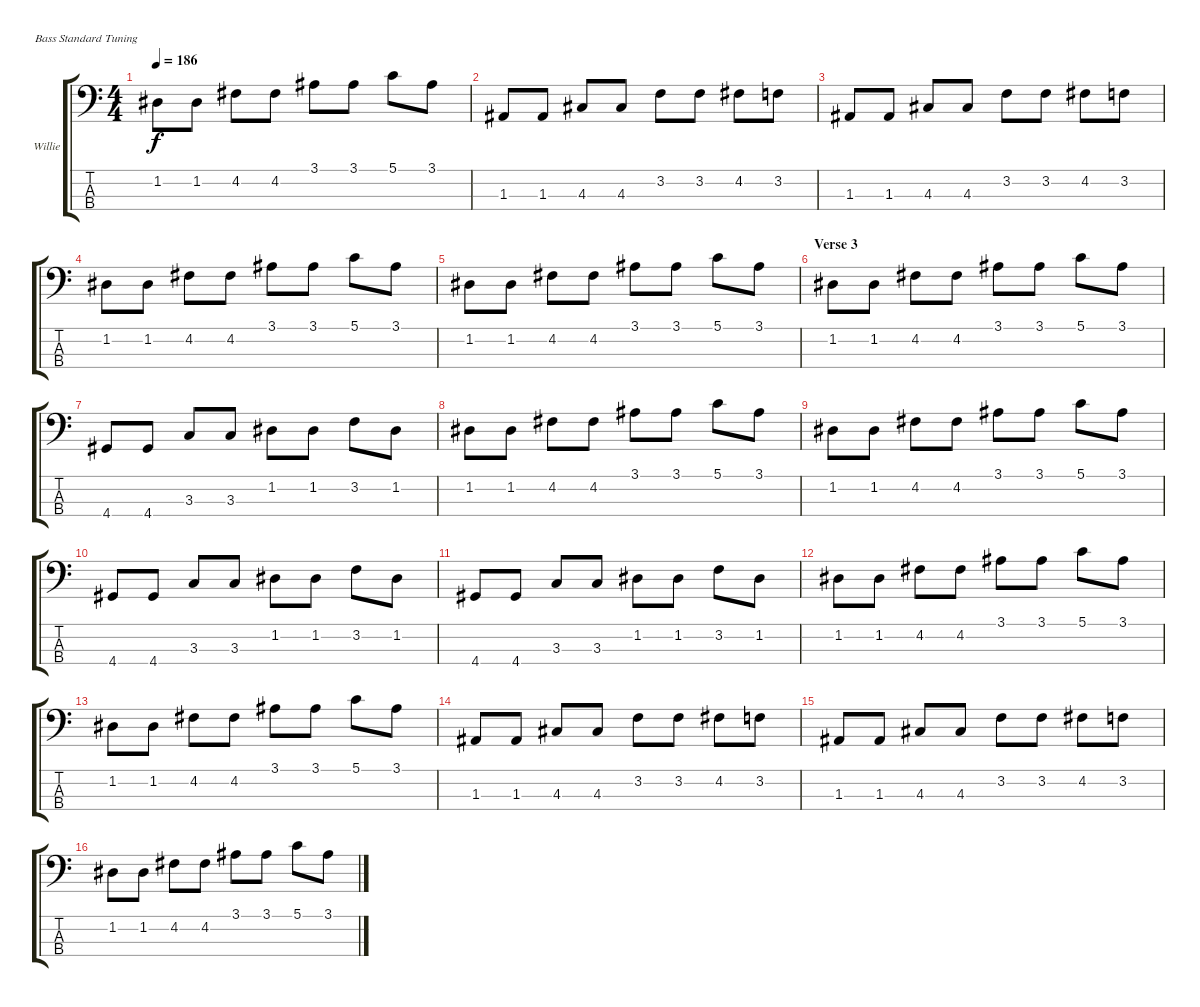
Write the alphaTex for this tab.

\defaultSystemsLayout 4
\bracketExtendMode groupsimilarinstruments
\firstSystemTrackNameOrientation horizontal
\otherSystemsTrackNameOrientation horizontal
\track ("Willie Dixon" "Willie") {instrument electricbassfinger}
\staff {score tabs}
\tuning (G2 D2 A1 E1)
\ts (4 4)
\tempo 186
\clef f4
\scale
0.333333
\ks c
1.2.8{dy f} 1.2.8 4.2.8 4.2.8 3.1.8 3.1.8 5.1.8 3.1.8 |
\scale
0.333333 1.3.8 1.3.8 4.3.8 4.3.8 3.2.8 3.2.8 4.2.8 3.2.8 |
\scale
0.333333 1.3.8 1.3.8 4.3.8 4.3.8 3.2.8 3.2.8 4.2.8 3.2.8 |
\scale
0.333333 1.2.8 1.2.8 4.2.8 4.2.8 3.1.8 3.1.8 5.1.8 3.1.8 |
\scale
0.333333 1.2.8 1.2.8 4.2.8 4.2.8 3.1.8 3.1.8 5.1.8 3.1.8 |
\section ("" "Verse 3")
\scale
0.333333 1.2.8 1.2.8 4.2.8 4.2.8 3.1.8 3.1.8 5.1.8 3.1.8 |
\scale
0.333333 4.4.8 4.4.8 3.3.8 3.3.8 1.2.8 1.2.8 3.2.8 1.2.8 |
\scale
0.333333 1.2.8 1.2.8 4.2.8 4.2.8 3.1.8 3.1.8 5.1.8 3.1.8 |
\scale
0.333333 1.2.8 1.2.8 4.2.8 4.2.8 3.1.8 3.1.8 5.1.8 3.1.8 |
\scale
0.333333 4.4.8 4.4.8 3.3.8 3.3.8 1.2.8 1.2.8 3.2.8 1.2.8 |
\scale
0.333333 4.4.8 4.4.8 3.3.8 3.3.8 1.2.8 1.2.8 3.2.8 1.2.8 |
\scale
0.333333 1.2.8 1.2.8 4.2.8 4.2.8 3.1.8 3.1.8 5.1.8 3.1.8 |
\scale
0.333333 1.2.8 1.2.8 4.2.8 4.2.8 3.1.8 3.1.8 5.1.8 3.1.8 |
\scale
0.333333 1.3.8 1.3.8 4.3.8 4.3.8 3.2.8 3.2.8 4.2.8 3.2.8 |
\scale
0.333333 1.3.8 1.3.8 4.3.8 4.3.8 3.2.8 3.2.8 4.2.8 3.2.8 |
\scale
0.333333 1.2.8 1.2.8 4.2.8 4.2.8 3.1.8 3.1.8 5.1.8 3.1.8
